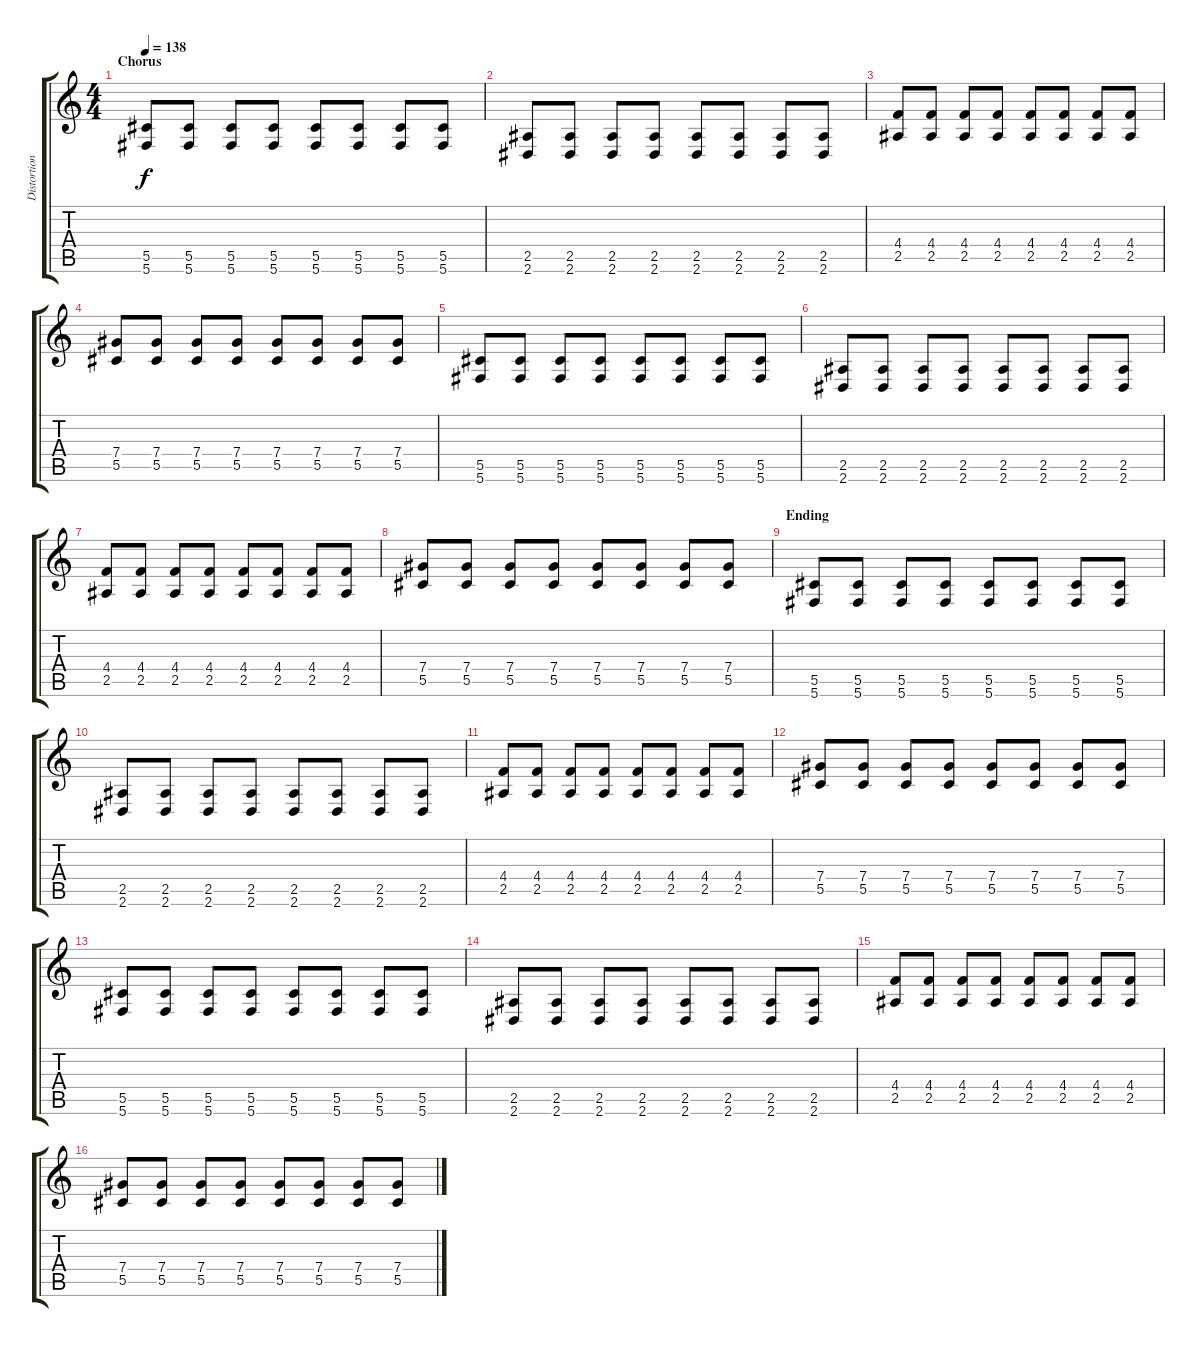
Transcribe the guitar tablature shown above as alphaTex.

\track ("Distortion" "Distortion") {instrument distortionguitar}
\staff {score tabs}
\tuning (Eb4 Bb3 Gb3 Db3 Ab2 Db2) {hide}
\ts (4 4)
\section ("" "Chorus")
\tempo 138
\clef g2
\ks c
(5.5 5.6).8{dy f} (5.5 5.6).8 (5.5 5.6).8 (5.5 5.6).8 (5.5 5.6).8 (5.5 5.6).8 (5.5 5.6).8 (5.5 5.6).8 |
(2.5 2.6).8 (2.5 2.6).8 (2.5 2.6).8 (2.5 2.6).8 (2.5 2.6).8 (2.5 2.6).8 (2.5 2.6).8 (2.5 2.6).8 |
(4.4 2.5).8 (4.4 2.5).8 (4.4 2.5).8 (4.4 2.5).8 (4.4 2.5).8 (4.4 2.5).8 (4.4 2.5).8 (4.4 2.5).8 |
(7.4 5.5).8 (7.4 5.5).8 (7.4 5.5).8 (7.4 5.5).8 (7.4 5.5).8 (7.4 5.5).8 (7.4 5.5).8 (7.4 5.5).8 |
(5.5 5.6).8 (5.5 5.6).8 (5.5 5.6).8 (5.5 5.6).8 (5.5 5.6).8 (5.5 5.6).8 (5.5 5.6).8 (5.5 5.6).8 |
(2.5 2.6).8 (2.5 2.6).8 (2.5 2.6).8 (2.5 2.6).8 (2.5 2.6).8 (2.5 2.6).8 (2.5 2.6).8 (2.5 2.6).8 |
(4.4 2.5).8 (4.4 2.5).8 (4.4 2.5).8 (4.4 2.5).8 (4.4 2.5).8 (4.4 2.5).8 (4.4 2.5).8 (4.4 2.5).8 |
(7.4 5.5).8 (7.4 5.5).8 (7.4 5.5).8 (7.4 5.5).8 (7.4 5.5).8 (7.4 5.5).8 (7.4 5.5).8 (7.4 5.5).8 |
\section ("" "Ending")
(5.5 5.6).8 (5.5 5.6).8 (5.5 5.6).8 (5.5 5.6).8 (5.5 5.6).8 (5.5 5.6).8 (5.5 5.6).8 (5.5 5.6).8 |
(2.5 2.6).8 (2.5 2.6).8 (2.5 2.6).8 (2.5 2.6).8 (2.5 2.6).8 (2.5 2.6).8 (2.5 2.6).8 (2.5 2.6).8 |
(4.4 2.5).8 (4.4 2.5).8 (4.4 2.5).8 (4.4 2.5).8 (4.4 2.5).8 (4.4 2.5).8 (4.4 2.5).8 (4.4 2.5).8 |
(7.4 5.5).8 (7.4 5.5).8 (7.4 5.5).8 (7.4 5.5).8 (7.4 5.5).8 (7.4 5.5).8 (7.4 5.5).8 (7.4 5.5).8 |
(5.5 5.6).8 (5.5 5.6).8 (5.5 5.6).8 (5.5 5.6).8 (5.5 5.6).8 (5.5 5.6).8 (5.5 5.6).8 (5.5 5.6).8 |
(2.5 2.6).8 (2.5 2.6).8 (2.5 2.6).8 (2.5 2.6).8 (2.5 2.6).8 (2.5 2.6).8 (2.5 2.6).8 (2.5 2.6).8 |
(4.4 2.5).8 (4.4 2.5).8 (4.4 2.5).8 (4.4 2.5).8 (4.4 2.5).8 (4.4 2.5).8 (4.4 2.5).8 (4.4 2.5).8 |
(7.4 5.5).8 (7.4 5.5).8 (7.4 5.5).8 (7.4 5.5).8 (7.4 5.5).8 (7.4 5.5).8 (7.4 5.5).8 (7.4 5.5).8
